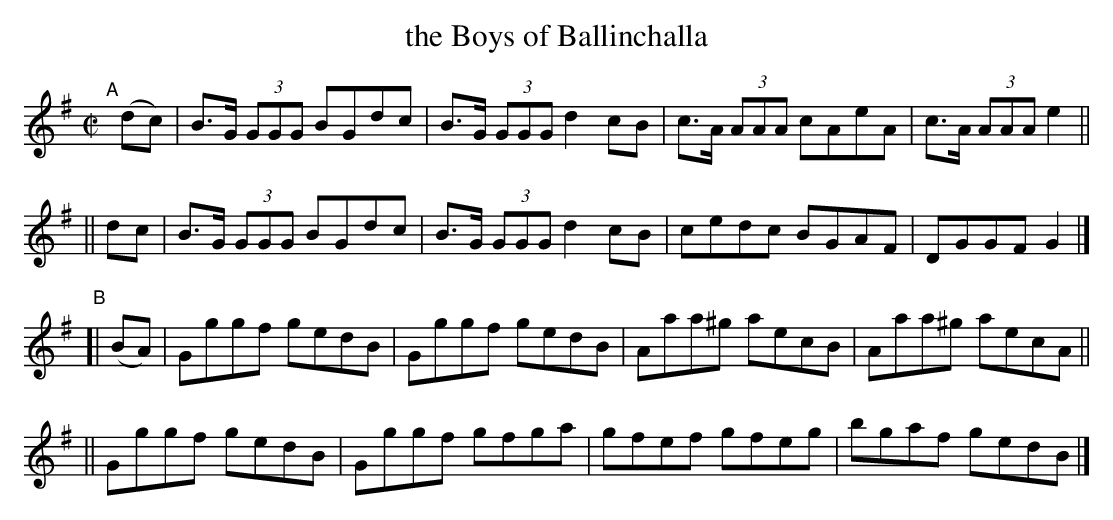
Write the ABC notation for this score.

X:1
T: the Boys of Ballinchalla
M: C|
L: 1/8
K: G
"^A"[|]\
  (dc) | B>G (3GGG BGdc | B>G (3GGG d2cB | c>A (3AAA cAeA | c>A (3AAA e2 ||
|| dc  | B>G (3GGG BGdc | B>G (3GGG d2cB | cedc BGAF | DGGF G2 |]
"^B"\
[|(BA) \
|  Gggf gedB | Gggf gedB | Aaa^g aecB | Aaa^g aecA ||
|| Gggf gedB | Gggf gfga | gfef gfeg | bgaf gedB |]
